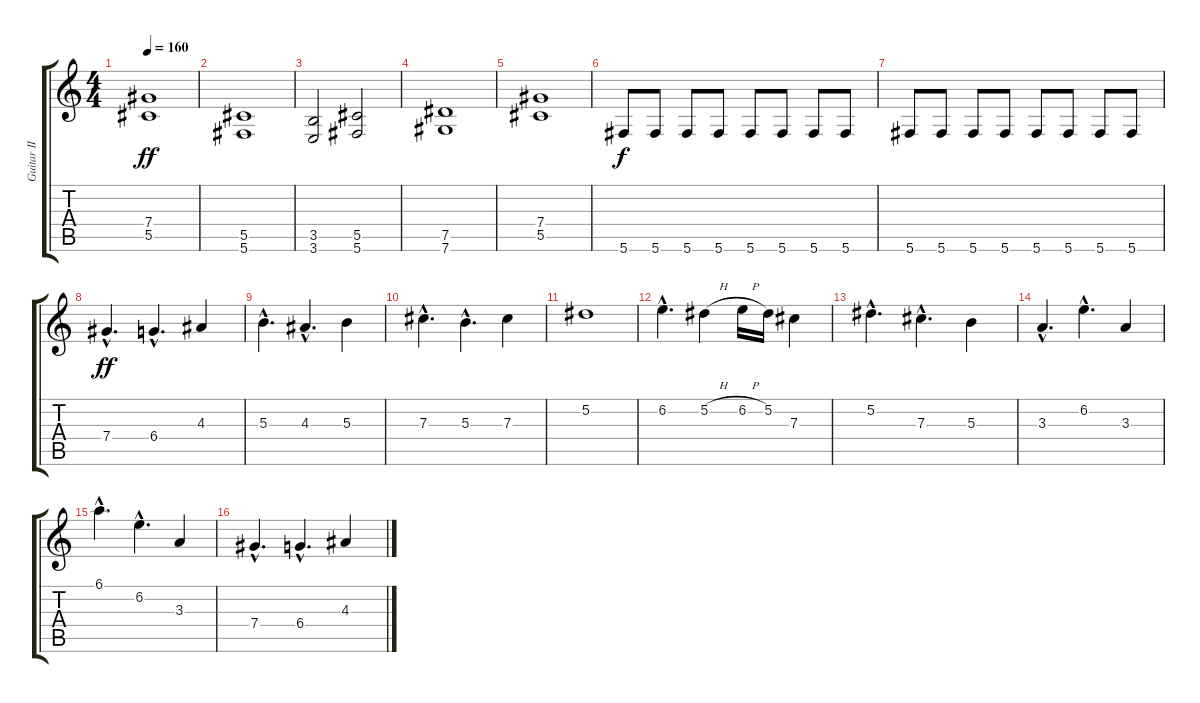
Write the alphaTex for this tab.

\track ("Guitar II" "Guitar II") {instrument distortionguitar}
\staff {score tabs}
\tuning (Eb4 Bb3 Gb3 Db3 Ab2 Db2) {hide}
\ts (4 4)
\tempo 160
\clef g2
\ks c
(7.4 5.5).1{dy ff} |
(5.5 5.6).1 |
(3.5 3.6).2 (5.5 5.6).2 |
(7.5 7.6).1 |
(7.4 5.5).1 |
5.6.8{dy f instrument electricguitarmuted} 5.6.8 5.6.8 5.6.8 5.6.8 5.6.8 5.6.8 5.6.8 |
5.6.8{instrument electricguitarmuted} 5.6.8 5.6.8 5.6.8 5.6.8 5.6.8 5.6.8 5.6.8 |
7.4{hac}.4{d dy ff instrument distortionguitar} 6.4{hac}.4{d} 4.3.4 |
5.3{hac}.4{d} 4.3{hac}.4{d} 5.3.4 |
7.3{hac}.4{d} 5.3{hac}.4{d} 7.3.4 |
5.2.1 |
6.2{hac}.4{d} 5.2{h}.4 6.2{h}.16 5.2.16 7.3.4 |
5.2{hac}.4{d} 7.3{hac}.4{d} 5.3.4 |
3.3{hac}.4{d} 6.2{hac}.4{d} 3.3.4 |
6.1{hac}.4{d} 6.2{hac}.4{d} 3.3.4 |
7.4{hac}.4{d} 6.4{hac}.4{d} 4.3.4
